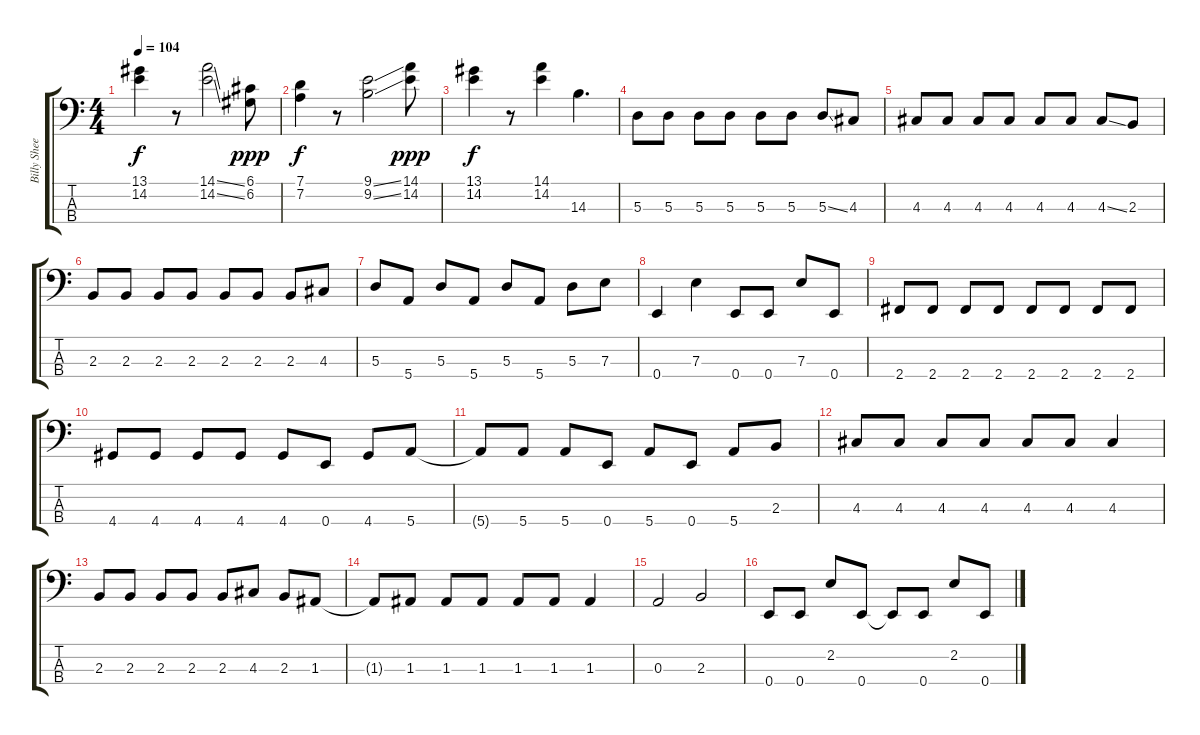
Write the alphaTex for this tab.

\track ("Billy Sheehan" "Billy Shee") {instrument electricbassfinger}
\staff {score tabs}
\tuning (G2 D2 A1 E1) {hide}
\ts (4 4)
\tempo 104
\clef f4
\ks c
(13.1 14.2).4{dy f} r.8 (14.1{ss} 14.2{ss}).2 (6.1 6.2).8{dy ppp} |
(7.1 7.2).4{dy f} r.8 (9.1{ss} 9.2{ss}).2 (14.1 14.2).8{dy ppp} |
(13.1 14.2).4{dy f} r.8 (14.1 14.2).4 14.3.4{d} |
5.3.8 5.3.8 5.3.8 5.3.8 5.3.8 5.3.8 5.3{ss}.8 4.3.8 |
4.3.8 4.3.8 4.3.8 4.3.8 4.3.8 4.3.8 4.3{ss}.8 2.3.8 |
2.3.8 2.3.8 2.3.8 2.3.8 2.3.8 2.3.8 2.3.8 4.3.8 |
5.3.8 5.4.8 5.3.8 5.4.8 5.3.8 5.4.8 5.3.8 7.3.8 |
0.4.4 7.3.4 0.4.8 0.4.8 7.3.8 0.4.8 |
2.4.8 2.4.8 2.4.8 2.4.8 2.4.8 2.4.8 2.4.8 2.4.8 |
4.4.8 4.4.8 4.4.8 4.4.8 4.4.8 0.4.8 4.4.8 5.4.8 |
5.4{t}.8 5.4.8 5.4.8 0.4.8 5.4.8 0.4.8 5.4.8 2.3.8 |
4.3.8 4.3.8 4.3.8 4.3.8 4.3.8 4.3.8 4.3.4 |
2.3.8 2.3.8 2.3.8 2.3.8 2.3.8 4.3.8 2.3.8 1.3.8 |
1.3{t}.8 1.3.8 1.3.8 1.3.8 1.3.8 1.3.8 1.3.4 |
0.3.2 2.3.2 |
0.4.8 0.4.8 2.2.8 0.4.8 0.4{t}.8 0.4.8 2.2.8 0.4.8
